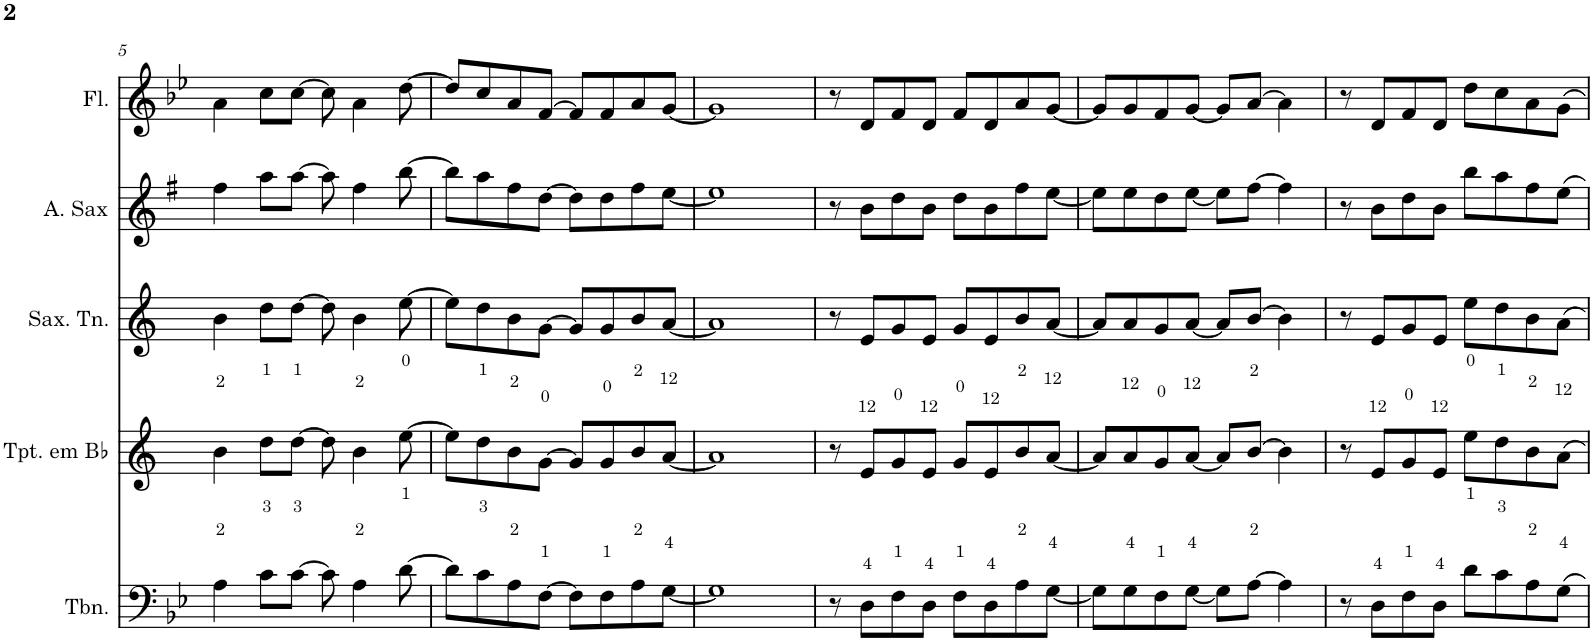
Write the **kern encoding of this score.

**kern	**kern	**kern	**kern	**kern
*part5	*part4	*part3	*part2	*part1
*staff5	*staff4	*staff3	*staff2	*staff1
*I"Trombone	*I"Trompete em Bb	*I"Saxofone Tenor	*I"Saxofone Alto	*I"Flauta Transversal
*I'Tbn.	*I'Tpt. em Bb	*I'Sax. Tn.	*	*I'Fl.
!!LO:PB:g=z
*clefF4	*clefG2	*clefG2	*clefG2	*clefG2
*	*Trd1c2	*Trd8c14	*Trd5c9	*
*k[b-e-]	*k[]	*k[]	*k[f#]	*k[b-e-]
*M4/4	*M4/4	*M4/4	*M4/4	*M4/4
=5	=5	=5	=5	=5
4A\	4b\	4b\	4ff#\	4a\
8c\L	8dd\L	8dd\L	8aa\L	8cc\L
[>8c\J	[>8dd\J	[>8dd\J	[>8aa\J	[>8cc\J
8c\]	8dd\]	8dd\]	8aa\]	8cc\]
4A\	4b\	4b\	4ff#\	4a\
[>8d\	[>8ee\	[>8ee\	[>8bb\	[>8dd\
=6	=6	=6	=6	=6
8d\L]	8ee\L]	8ee\L]	8bb\L]	8dd/L]
8c\	8dd\	8dd\	8aa\	8cc/
8A\	8b\	8b\	8ff#\	8a/
[>8F\J	[>8g\J	[>8g\J	[>8dd\J	[>8f/J
8F\L]	8g/L]	8g/L]	8dd\L]	8f/L]
8F\	8g/	8g/	8dd\	8f/
8A\	8b/	8b/	8ff#\	8a/
[<8G\J	[<8a/J	[<8a/J	[<8ee\J	[<8g/J
=7	=7	=7	=7	=7
1G]	1a]	1a]	1ee]	1g]
=8	=8	=8	=8	=8
8r	8r	8r	8r	8r
8D\L	8e/L	8e/L	8b\L	8d/L
8F\	8g/	8g/	8dd\	8f/
8D\J	8e/J	8e/J	8b\J	8d/J
8F\L	8g/L	8g/L	8dd\L	8f/L
8D\	8e/	8e/	8b\	8d/
8A\	8b/	8b/	8ff#\	8a/
[<8G\J	[<8a/J	[<8a/J	[<8ee\J	[<8g/J
=9	=9	=9	=9	=9
8G\L]	8a/L]	8a/L]	8ee\L]	8g/L]
8G\	8a/	8a/	8ee\	8g/
8F\	8g/	8g/	8dd\	8f/
[<8G\J	[<8a/J	[<8a/J	[<8ee\J	[<8g/J
8G\L]	8a/L]	8a/L]	8ee\L]	8g/L]
[>8A\J	[>8b/J	[>8b/J	[>8ff#\J	[>8a/J
4A\]	4b\]	4b\]	4ff#\]	4a\]
=10	=10	=10	=10	=10
8r	8r	8r	8r	8r
8D\L	8e/L	8e/L	8b\L	8d/L
8F\	8g/	8g/	8dd\	8f/
8D\J	8e/J	8e/J	8b\J	8d/J
8d\L	8ee\L	8ee\L	8bb\L	8dd\L
8c\	8dd\	8dd\	8aa\	8cc\
8A\	8b\	8b\	8ff#\	8a\
8G\J	8a\J	8a\J	8ee\J	8g\J
=	=	=	=	=
*-	*-	*-	*-	*-
